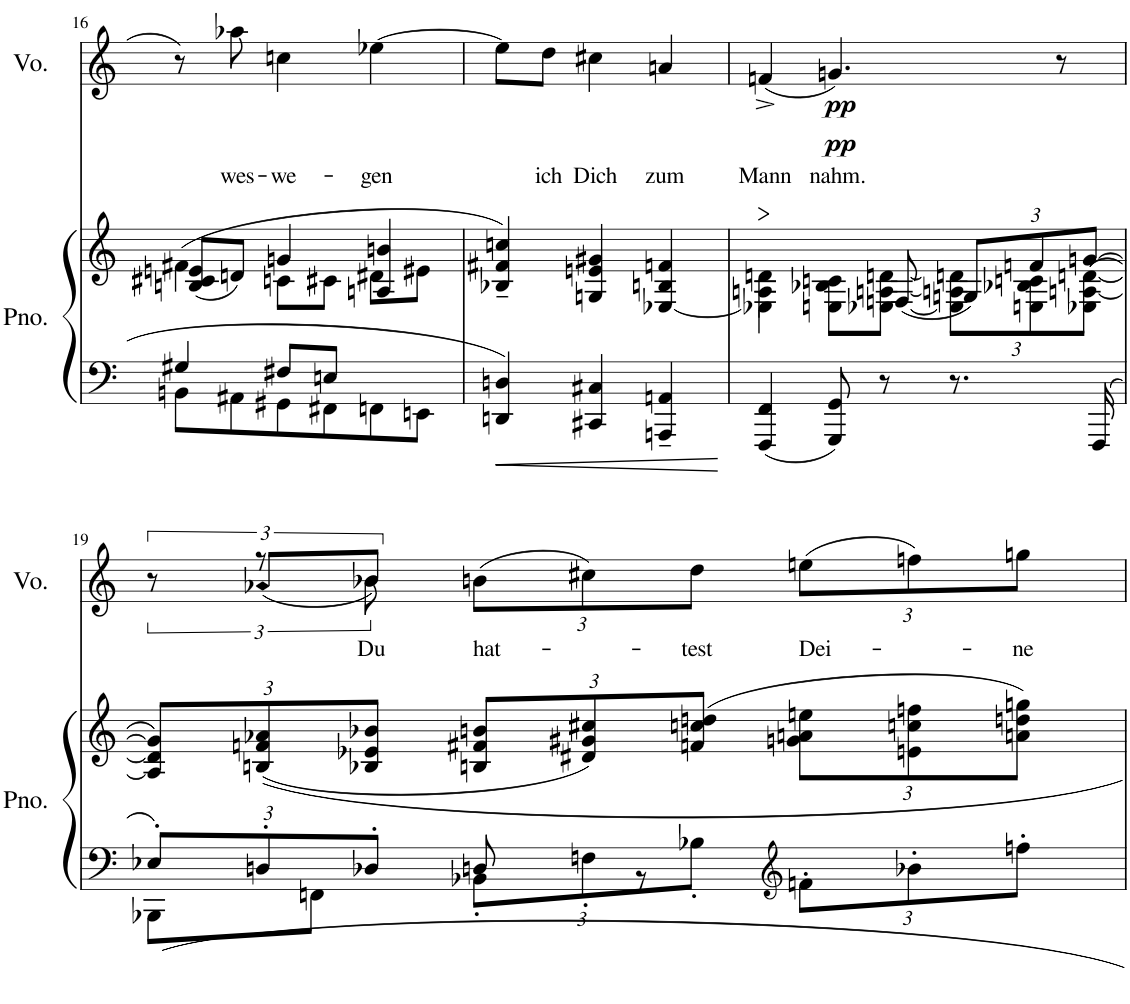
**kern	**kern	**dynam	**kern	**text	**dynam
*part2	*part2	*part2	*part1	*part1	*part1
*staff3	*staff2	*staff2/3	*staff1	*staff1	*staff1
*I"Piano	*	*	*I"Voz	*	*
*I'Pno.	*	*	*I'Vo.	*	*
!!LO:PB:g=z
*clefF4	*clefG2	*	*clefG2	*	*
*k[]	*k[]	*	*k[]	*	*
*M3/4	*M3/4	*	*M3/4	*	*
=16	=16	=16	=16	=16	=16
*^	*^	*	*	*	*
4G#X/	8BBn\L	(4f#X\	(8Bn/ 8c#X/ 8en/L	.	8r	.	.
!	!	!	!	!	!	!LO:LY:b	!
.	8AA#X\	.	8dn/J)	.	8aa-X\	wes-	.
!	!	!	!	!	!	!LO:LY:b	!
8F#X/L	8GG#X\	4gn/	8cn\L	.	4ccn\	-we-	.
8En/J	8FF#X\	.	8c#X\J	.	.	.	.
!	!	!	!	!	!	!LO:LY:b	!
4ryy	8FFn\	4An/ 4bn/	8d#X\L	.	[4ee-X\	-gen	.
.	8EEn\J	.	8e#X\J	.	.	.	.
=17	=17	=17	=17	=17	=17	=17	=17
!	!	!	!	!LO:HP:b=2	!	!	!
*v	*v	*	*	*	*	*	*
*	*v	*v	*	*	*	*
4DDn/ 4Dn/	4B-X/~ 4f#X/~ 4ccn/~)	<	8ee-\L]	.	.
!	!	!	!	!LO:LY:b	!
.	.	.	8dd\J	ich	.
!	!	!	!	!LO:LY:b	!
4CC#X/ 4C#X/	4Gn/ 4en/ 4g#X/	.	4cc#X\	Dich	.
!	!	!	!	!LO:LY:b	!
4AAAn/~ 4AAn/~	[4E-X/ 4Bn/ 4fn/	.	4an/	zum	.
=18	=18	=18	=18	=18	=18
*	*^	*	*	*	*
!	!	!	!	!	!LO:LY:b	!
4FFF/ 4FF/	4An\ 4dn\	4E-X\]	.	(4fn^/	Mann	.
!	!	!	!	!	!LO:LY:b	!LO:DY:b
!	!	!	!	!	!	!LO:DY:n=1:b
8GGG/ 8GG/	8En\ 8B-X\ 8cn\L	8ryy	.	4.gn/)	nahm.	pp pp
8r	[8E-X\ [8An\ [8dn\J	(8Fn/	[	.	.	.
*	*Xbrackettup	*	*	*	*	*
8.r	12E-\] 12An\] 12dn\]L	12Gn/L)	.	.	.	.
.	12En\ 12B-X\ 12cn\	12fn/	.	.	.	.
.	.	.	.	8r	.	.
.	(12E-X\ [12An\ [12dn\J	[12gn/J	.	.	.	.
16FFF/	.	.	.	.	.	.
*	*v	*v	*	*	*	*
!!LO:LB:g=z
=19	=19	=19	=19	=19	=19
*Xbrackettup	*	*	*	*	*
*^	*	*	*^	*	*
12E-X'/L	8BBB-X\L	12A/] 12d/] 12g/]L)	.	12r	12ryy	.	.
12Dn'/	.	(12Bn/ 12fn/ 12a-X/	.	12r	(12a-X/L	.	.
.	8FFn\J	.	.	.	.	.	.
!	!	!	!	!	!	!LO:LY:b	!
12D-X'/J	.	12B-X/ 12e-X/ 12b-X/J	.	12b-X\	12b-/J)	Du	.
*	*	*	*	*Xbrackettup	*	*	*
!	!	!	!	!	!	!LO:LY:b	!
12BB-X'\L	8Dn/	12Bn/ 12f#X/ 12bn/L	.	(12bn\L	2ryy	hat-	.
12Fn'\	.	12d#X/ 12g#X/ 12cc#X/)	.	12cc#X\)	.	.	.
.	8r	.	.	.	.	.	.
!	!	!	!	!	!	!LO:LY:b	!
12B-X'\J	.	(12fn/ 12ccn/ 12ddn/J	.	12dd\J	.	-test	.
*clefG2	*	*	*	*	*	*	*
!	!	!	!	!	!	!LO:LY:b	!
12fn'\L	4ryy	12gn\ 12an\ 12een\L	.	(12een\L	.	Dei-	.
12b-X'\	.	12en\ 12ccn\ 12ffn\	.	12ffn\)	.	.	.
!	!	!	!	!	!	!LO:LY:b	!
12ffn'\J	.	12an\ 12ddn\ 12ggn\J)	.	12ggn\J	.	-ne	.
*v	*v	*	*	*v	*v	*	*
=	=	=	=	=	=
*-	*-	*-	*-	*-	*-
